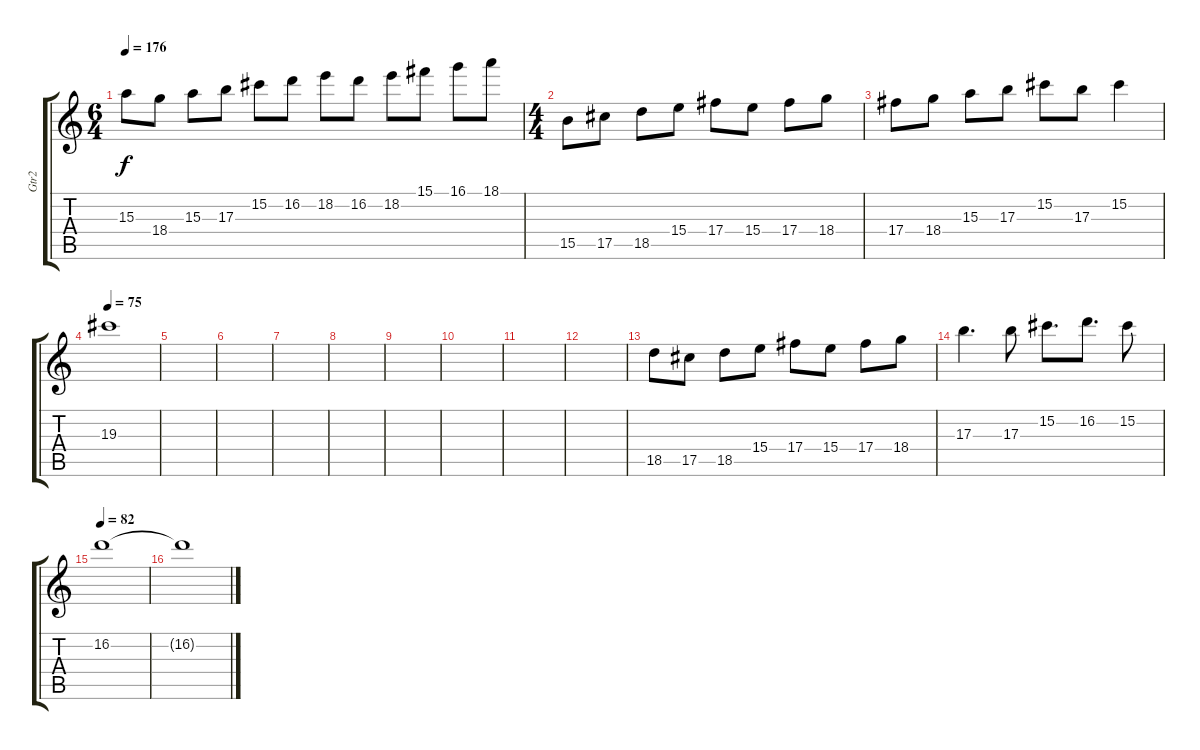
\track ("Gtr2" "Gtr2") {instrument overdrivenguitar}
\staff {score tabs}
\tuning (Eb4 Bb3 Gb3 Db3 Ab2 Eb2) {hide}
\ts (6 4)
\tempo 176
\clef g2
\ks c
15.3.8{dy f} 18.4.8 15.3.8 17.3.8 15.2.8 16.2.8 18.2.8 16.2.8 18.2.8 15.1.8 16.1.8 18.1.8 |
\ts (4 4)
15.5.8 17.5.8 18.5.8 15.4.8 17.4.8 15.4.8 17.4.8 18.4.8 |
17.4.8 18.4.8 15.3.8 17.3.8 15.2.8 17.3.8 15.2.4 |
\tempo 75
19.3.1 |
|
|
|
|
|
|
|
|
18.5.8{volume 16} 17.5.8 18.5.8 15.4.8 17.4.8 15.4.8 17.4.8 18.4.8 |
17.3.4{d} 17.3.8 15.2.8{d} 16.2.8{d} 15.2.8 |
\tempo 82
16.2.1 |
16.2{t}.1
